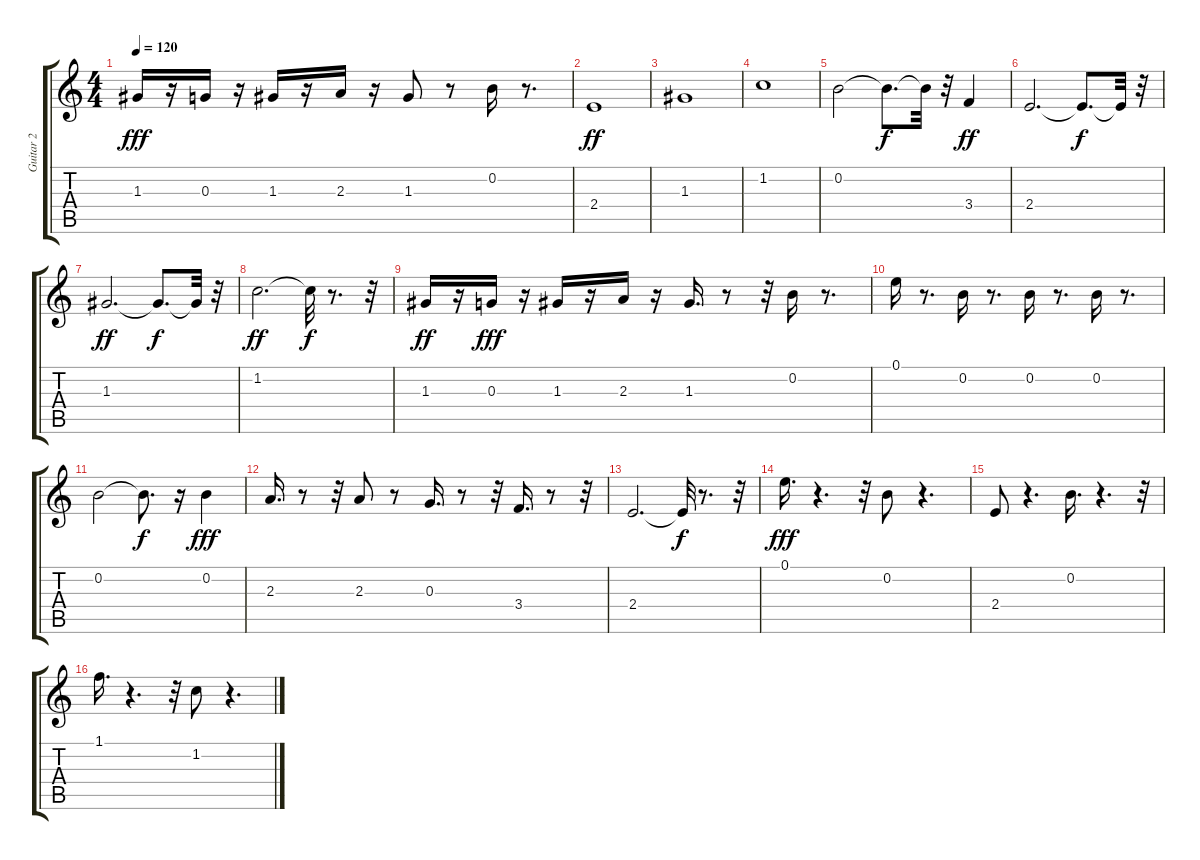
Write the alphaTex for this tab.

\track ("Guitar 2" "Guitar 2") {instrument acousticguitarsteel}
\staff {score tabs}
\tuning (E4 B3 G3 D3 A2 E2) {hide}
\ts (4 4)
\tempo 120
\clef g2
\ks c
1.3.16{dy fff} r.16 0.3.16 r.16 1.3.16 r.16 2.3.16 r.16 1.3.8 r.8 0.2.16 r.8{d} |
2.4.1{dy ff} |
1.3.1 |
1.2.1 |
0.2.2 0.2{t}.8{d dy f} 0.2{t}.32 r.32 3.4.4{dy ff} |
2.4.2{d} 2.4{t}.8{d dy f} 2.4{t}.32 r.32 |
1.3.2{d dy ff} 1.3{t}.8{d dy f} 1.3{t}.32 r.32 |
1.2.2{d dy ff} 1.2{t}.32{dy f} r.8{d} r.32 |
1.3.16{dy ff} r.16 0.3.16{dy fff} r.16 1.3.16 r.16 2.3.16 r.16 1.3.16{d} r.8 r.32 0.2.16 r.8{d} |
0.1.16 r.8{d} 0.2.16 r.8{d} 0.2.16 r.8{d} 0.2.16 r.8{d} |
0.2.2 0.2{t}.8{d dy f} r.16 0.2.4{dy fff} |
2.3.16{d} r.8 r.32 2.3.8 r.8 0.3.16{d} r.8 r.32 3.4.16{d} r.8 r.32 |
2.4.2{d} 2.4{t}.32{dy f} r.8{d} r.32 |
0.1.16{d dy fff} r.4{d} r.32 0.2.8 r.4{d} |
2.4.8 r.4{d} 0.2.16{d} r.4{d} r.32 |
1.1.16{d} r.4{d} r.32 1.2.8 r.4{d}
